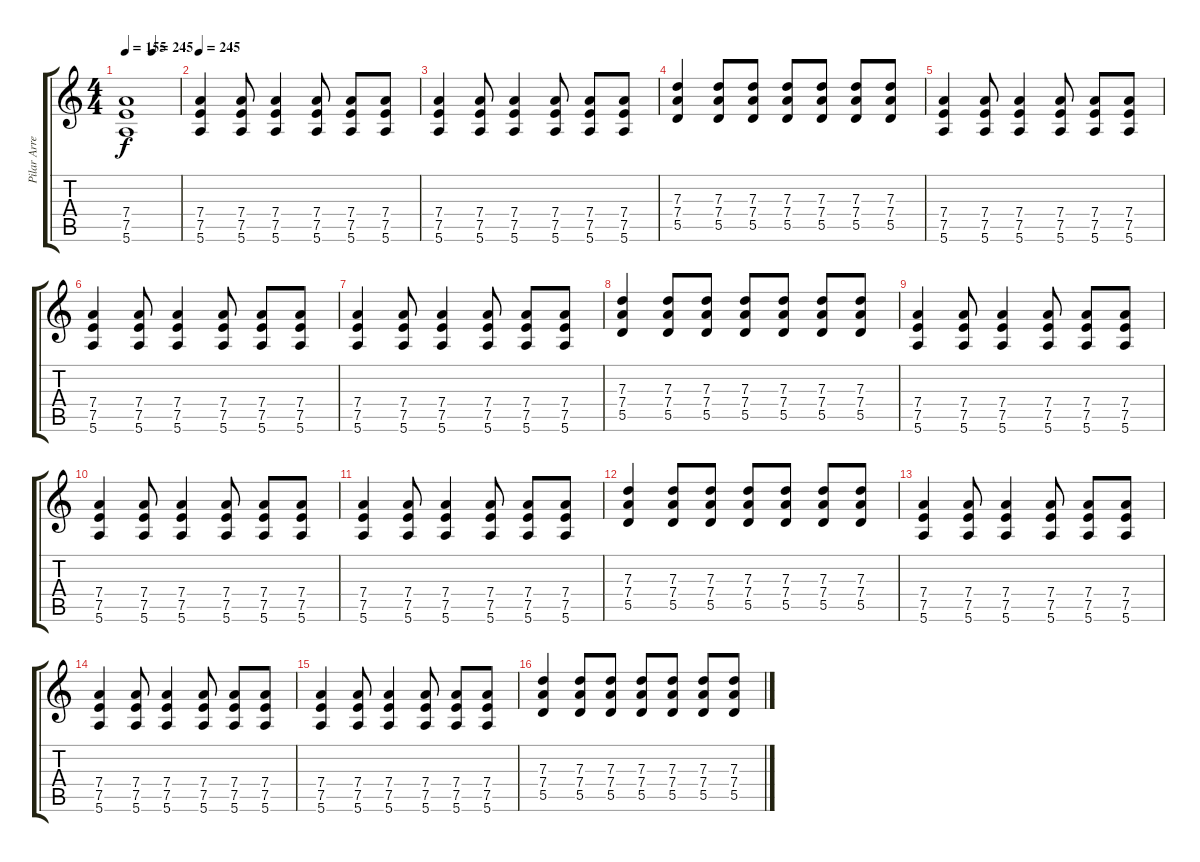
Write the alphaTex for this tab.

\track ("Pilar Arrese (Guitarra 1) " "Pilar Arre") {instrument overdrivenguitar}
\staff {score tabs}
\tuning (E4 B3 G3 D3 A2 E2) {hide}
\ts (4 4)
\tempo 155
\tempo (245 0.5)
\clef g2
\ks c
(7.4 7.5 5.6).1{dy f} |
\tempo 245
(7.4 7.5 5.6).4 (7.4 7.5 5.6).8 (7.4 7.5 5.6).4 (7.4 7.5 5.6).8 (7.4 7.5 5.6).8 (7.4 7.5 5.6).8 |
(7.4 7.5 5.6).4 (7.4 7.5 5.6).8 (7.4 7.5 5.6).4 (7.4 7.5 5.6).8 (7.4 7.5 5.6).8 (7.4 7.5 5.6).8 |
(7.3 7.4 5.5).4 (7.3 7.4 5.5).8 (7.3 7.4 5.5).8 (7.3 7.4 5.5).8 (7.3 7.4 5.5).8 (7.3 7.4 5.5).8 (7.3 7.4 5.5).8 |
(7.4 7.5 5.6).4 (7.4 7.5 5.6).8 (7.4 7.5 5.6).4 (7.4 7.5 5.6).8 (7.4 7.5 5.6).8 (7.4 7.5 5.6).8 |
(7.4 7.5 5.6).4 (7.4 7.5 5.6).8 (7.4 7.5 5.6).4 (7.4 7.5 5.6).8 (7.4 7.5 5.6).8 (7.4 7.5 5.6).8 |
(7.4 7.5 5.6).4 (7.4 7.5 5.6).8 (7.4 7.5 5.6).4 (7.4 7.5 5.6).8 (7.4 7.5 5.6).8 (7.4 7.5 5.6).8 |
(7.3 7.4 5.5).4 (7.3 7.4 5.5).8 (7.3 7.4 5.5).8 (7.3 7.4 5.5).8 (7.3 7.4 5.5).8 (7.3 7.4 5.5).8 (7.3 7.4 5.5).8 |
(7.4 7.5 5.6).4 (7.4 7.5 5.6).8 (7.4 7.5 5.6).4 (7.4 7.5 5.6).8 (7.4 7.5 5.6).8 (7.4 7.5 5.6).8 |
(7.4 7.5 5.6).4 (7.4 7.5 5.6).8 (7.4 7.5 5.6).4 (7.4 7.5 5.6).8 (7.4 7.5 5.6).8 (7.4 7.5 5.6).8 |
(7.4 7.5 5.6).4 (7.4 7.5 5.6).8 (7.4 7.5 5.6).4 (7.4 7.5 5.6).8 (7.4 7.5 5.6).8 (7.4 7.5 5.6).8 |
(7.3 7.4 5.5).4 (7.3 7.4 5.5).8 (7.3 7.4 5.5).8 (7.3 7.4 5.5).8 (7.3 7.4 5.5).8 (7.3 7.4 5.5).8 (7.3 7.4 5.5).8 |
(7.4 7.5 5.6).4 (7.4 7.5 5.6).8 (7.4 7.5 5.6).4 (7.4 7.5 5.6).8 (7.4 7.5 5.6).8 (7.4 7.5 5.6).8 |
(7.4 7.5 5.6).4 (7.4 7.5 5.6).8 (7.4 7.5 5.6).4 (7.4 7.5 5.6).8 (7.4 7.5 5.6).8 (7.4 7.5 5.6).8 |
(7.4 7.5 5.6).4 (7.4 7.5 5.6).8 (7.4 7.5 5.6).4 (7.4 7.5 5.6).8 (7.4 7.5 5.6).8 (7.4 7.5 5.6).8 |
(7.3 7.4 5.5).4 (7.3 7.4 5.5).8 (7.3 7.4 5.5).8 (7.3 7.4 5.5).8 (7.3 7.4 5.5).8 (7.3 7.4 5.5).8 (7.3 7.4 5.5).8
